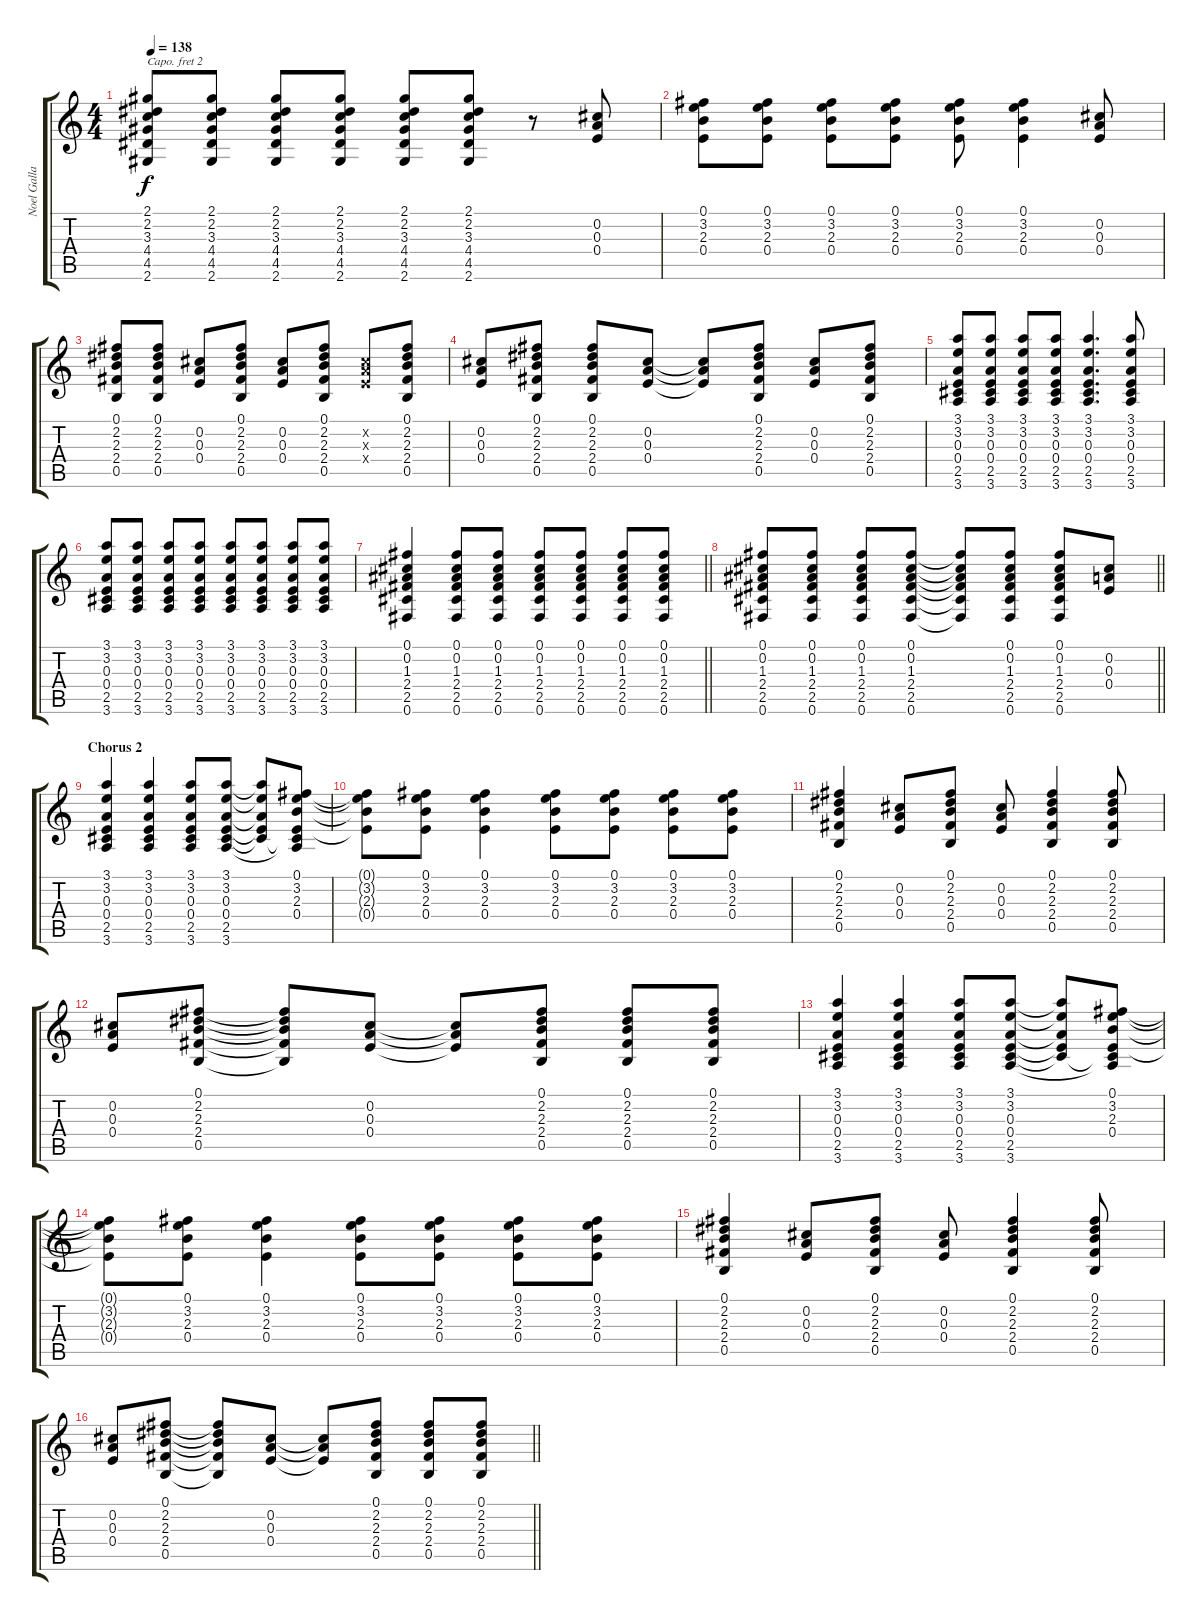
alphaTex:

\track ("Noel Gallagher" "Noel Galla") {instrument overdrivenguitar}
\staff {score tabs}
\capo 2
\tuning (E4 B3 G3 D3 A2 E2) {hide}
\ts (4 4)
\tempo 138
\clef g2
\ks c
(2.1 2.2 3.3 4.4 4.5 2.6).8{dy f} (2.1 2.2 3.3 4.4 4.5 2.6).8 (2.1 2.2 3.3 4.4 4.5 2.6).8 (2.1 2.2 3.3 4.4 4.5 2.6).8 (2.1 2.2 3.3 4.4 4.5 2.6).8 (2.1 2.2 3.3 4.4 4.5 2.6).8 r.8 (0.2 0.3 0.4).8 |
(0.1 3.2 2.3 0.4).8 (0.1 3.2 2.3 0.4).8 (0.1 3.2 2.3 0.4).8 (0.1 3.2 2.3 0.4).8 (0.1 3.2 2.3 0.4).8 (0.1 3.2 2.3 0.4).4 (0.2 0.3 0.4).8 |
(0.1 2.2 2.3 2.4 0.5).8 (0.1 2.2 2.3 2.4 0.5).8 (0.2 0.3 0.4).8 (0.1 2.2 2.3 2.4 0.5).8 (0.2 0.3 0.4).8 (0.1 2.2 2.3 2.4 0.5).8 (0.2{x} 0.3{x} 0.4{x}).8 (0.1 2.2 2.3 2.4 0.5).8 |
(0.2 0.3 0.4).8 (0.1 2.2 2.3 2.4 0.5).8 (0.1 2.2 2.3 2.4 0.5).8 (0.2 0.3 0.4).8 (0.2{t} 0.3{t} 0.4{t}).8 (0.1 2.2 2.3 2.4 0.5).8 (0.2 0.3 0.4).8 (0.1 2.2 2.3 2.4 0.5).8 |
(3.1 3.2 0.3 0.4 2.5 3.6).8 (3.1 3.2 0.3 0.4 2.5 3.6).8 (3.1 3.2 0.3 0.4 2.5 3.6).8 (3.1 3.2 0.3 0.4 2.5 3.6).8 (3.1 3.2 0.3 0.4 2.5 3.6).4{d} (3.1 3.2 0.3 0.4 2.5 3.6).8 |
(3.1 3.2 0.3 0.4 2.5 3.6).8 (3.1 3.2 0.3 0.4 2.5 3.6).8 (3.1 3.2 0.3 0.4 2.5 3.6).8 (3.1 3.2 0.3 0.4 2.5 3.6).8 (3.1 3.2 0.3 0.4 2.5 3.6).8 (3.1 3.2 0.3 0.4 2.5 3.6).8 (3.1 3.2 0.3 0.4 2.5 3.6).8 (3.1 3.2 0.3 0.4 2.5 3.6).8 |
\barLineRight lightlight
(0.1 0.2 1.3 2.4 2.5 0.6).4 (0.1 0.2 1.3 2.4 2.5 0.6).8 (0.1 0.2 1.3 2.4 2.5 0.6).8 (0.1 0.2 1.3 2.4 2.5 0.6).8 (0.1 0.2 1.3 2.4 2.5 0.6).8 (0.1 0.2 1.3 2.4 2.5 0.6).8 (0.1 0.2 1.3 2.4 2.5 0.6).8 |
\barLineRight lightlight
(0.1 0.2 1.3 2.4 2.5 0.6).8 (0.1 0.2 1.3 2.4 2.5 0.6).8 (0.1 0.2 1.3 2.4 2.5 0.6).8 (0.1 0.2 1.3 2.4 2.5 0.6).8 (0.1{t} 0.2{t} 1.3{t} 2.4{t} 2.5{t} 0.6{t}).8 (0.1 0.2 1.3 2.4 2.5 0.6).8 (0.1 0.2 1.3 2.4 2.5 0.6).8 (0.2 0.3 0.4).8 |
\section ("" "Chorus 2")
(3.1 3.2 0.3 0.4 2.5 3.6).4 (3.1 3.2 0.3 0.4 2.5 3.6).4 (3.1 3.2 0.3 0.4 2.5 3.6).8 (3.1 3.2 0.3 0.4 2.5 3.6).8 (3.1{t} 3.2{t} 0.3{t} 0.4{t} 2.5{t}).8 (0.1 3.2 2.3 0.4 2.5{t} 3.6{t}).8 |
(0.1{t} 3.2{t} 2.3{t} 0.4{t}).8 (0.1 3.2 2.3 0.4).8 (0.1 3.2 2.3 0.4).4 (0.1 3.2 2.3 0.4).8 (0.1 3.2 2.3 0.4).8 (0.1 3.2 2.3 0.4).8 (0.1 3.2 2.3 0.4).8 |
(0.1 2.2 2.3 2.4 0.5).4 (0.2 0.3 0.4).8 (0.1 2.2 2.3 2.4 0.5).8 (0.2 0.3 0.4).8 (0.1 2.2 2.3 2.4 0.5).4 (0.1 2.2 2.3 2.4 0.5).8 |
(0.2 0.3 0.4).8 (0.1 2.2 2.3 2.4 0.5).8 (0.1{t} 2.2{t} 2.3{t} 2.4{t} 0.5{t}).8 (0.2 0.3 0.4).8 (0.2{t} 0.3{t} 0.4{t}).8 (0.1 2.2 2.3 2.4 0.5).8 (0.1 2.2 2.3 2.4 0.5).8 (0.1 2.2 2.3 2.4 0.5).8 |
(3.1 3.2 0.3 0.4 2.5 3.6).4 (3.1 3.2 0.3 0.4 2.5 3.6).4 (3.1 3.2 0.3 0.4 2.5 3.6).8 (3.1 3.2 0.3 0.4 2.5 3.6).8 (3.1{t} 3.2{t} 0.3{t} 0.4{t} 2.5{t}).8 (0.1 3.2 2.3 0.4 2.5{t} 3.6{t}).8 |
(0.1{t} 3.2{t} 2.3{t} 0.4{t}).8 (0.1 3.2 2.3 0.4).8 (0.1 3.2 2.3 0.4).4 (0.1 3.2 2.3 0.4).8 (0.1 3.2 2.3 0.4).8 (0.1 3.2 2.3 0.4).8 (0.1 3.2 2.3 0.4).8 |
(0.1 2.2 2.3 2.4 0.5).4 (0.2 0.3 0.4).8 (0.1 2.2 2.3 2.4 0.5).8 (0.2 0.3 0.4).8 (0.1 2.2 2.3 2.4 0.5).4 (0.1 2.2 2.3 2.4 0.5).8 |
\barLineRight lightlight
(0.2 0.3 0.4).8 (0.1 2.2 2.3 2.4 0.5).8 (0.1{t} 2.2{t} 2.3{t} 2.4{t} 0.5{t}).8 (0.2 0.3 0.4).8 (0.2{t} 0.3{t} 0.4{t}).8 (0.1 2.2 2.3 2.4 0.5).8 (0.1 2.2 2.3 2.4 0.5).8 (0.1 2.2 2.3 2.4 0.5).8
